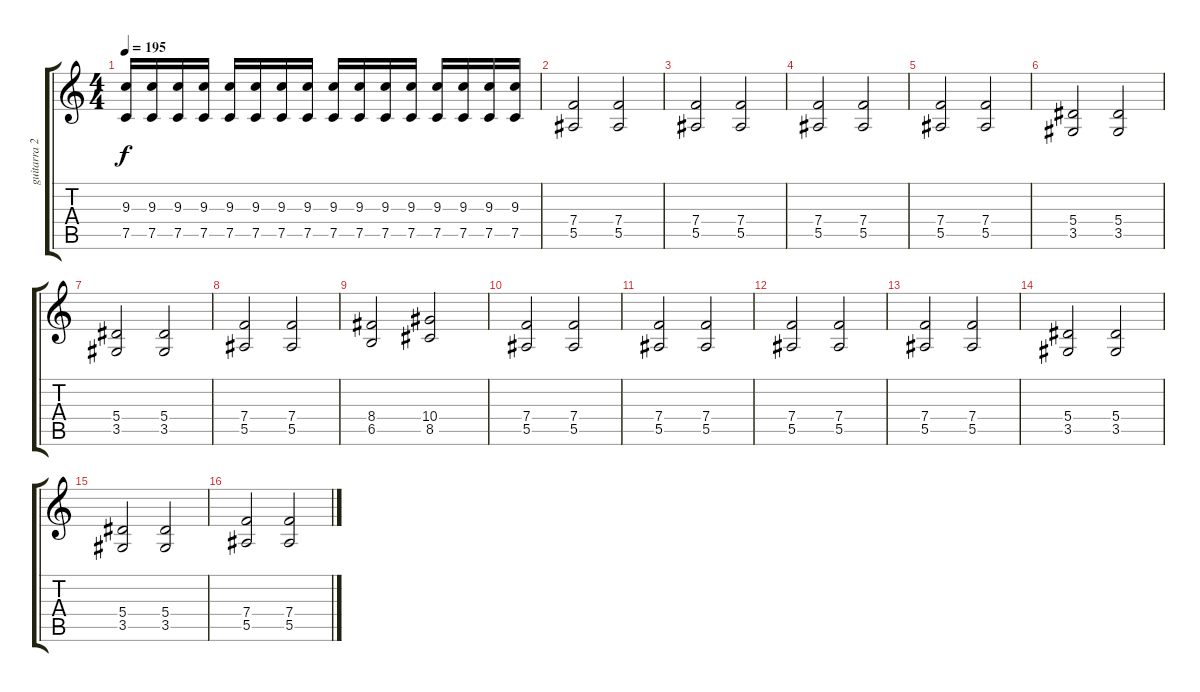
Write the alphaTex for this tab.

\track ("guitarra 2" "guitarra 2") {instrument distortionguitar}
\staff {score tabs}
\tuning (C4 G3 Eb3 Bb2 F2 C2) {hide}
\ts (4 4)
\tempo 195
\clef g2
\ks c
(9.3 7.5).16{dy f} (9.3 7.5).16 (9.3 7.5).16 (9.3 7.5).16 (9.3 7.5).16 (9.3 7.5).16 (9.3 7.5).16 (9.3 7.5).16 (9.3 7.5).16 (9.3 7.5).16 (9.3 7.5).16 (9.3 7.5).16 (9.3 7.5).16 (9.3 7.5).16 (9.3 7.5).16 (9.3 7.5).16 |
(7.4 5.5).2 (7.4 5.5).2 |
(7.4 5.5).2 (7.4 5.5).2 |
(7.4 5.5).2 (7.4 5.5).2 |
(7.4 5.5).2 (7.4 5.5).2 |
(5.4 3.5).2 (5.4 3.5).2 |
(5.4 3.5).2 (5.4 3.5).2 |
(7.4 5.5).2 (7.4 5.5).2 |
(8.4 6.5).2 (10.4 8.5).2 |
(7.4 5.5).2 (7.4 5.5).2 |
(7.4 5.5).2 (7.4 5.5).2 |
(7.4 5.5).2 (7.4 5.5).2 |
(7.4 5.5).2 (7.4 5.5).2 |
(5.4 3.5).2 (5.4 3.5).2 |
(5.4 3.5).2 (5.4 3.5).2 |
(7.4 5.5).2 (7.4 5.5).2
